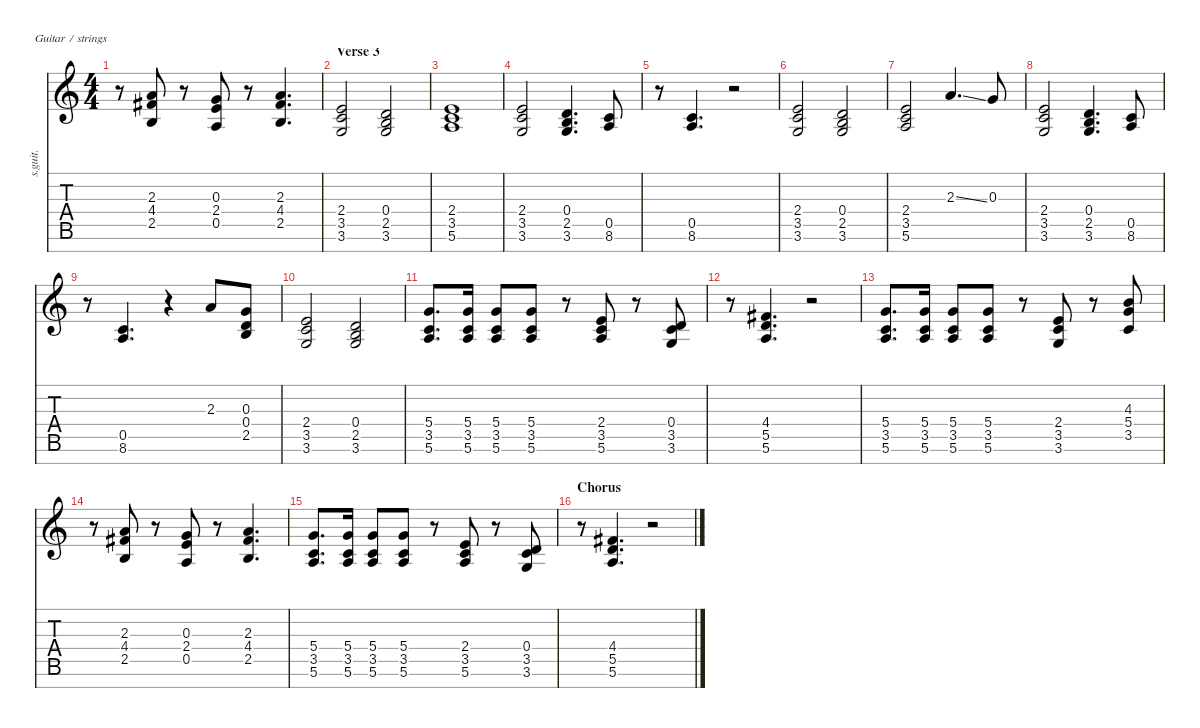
\defaultSystemsLayout 4
\hideDynamics
\bracketExtendMode nobrackets
\track ("John Paul Jones - Honher Electra RH" "s.guit.") {instrument electricpiano1}
\staff {score tabs}
\tuning (E4 B3 G3 D3 A2 E2 B1)
\displaytranspose 12
\ts (4 4)
\tempo (82 hide)
\clef g2
\ks c
r.8{dy mp} (2.3 4.4{acc #} 2.5).8{lyrics (0 "") lyrics (1 "") lyrics (2 "") lyrics (3 "") lyrics (4 "")} r.8 (0.3 2.4 0.5).8{lyrics (0 "") lyrics (1 "") lyrics (2 "") lyrics (3 "") lyrics (4 "")} r.8 (2.3 4.4{acc #} 2.5).4{d lyrics (0 "") lyrics (1 "") lyrics (2 "") lyrics (3 "") lyrics (4 "")} |
\section ("" "Verse 3")
(2.4 3.5 3.6).2{lyrics (0 "") lyrics (1 "") lyrics (2 "") lyrics (3 "") lyrics (4 "")} (0.4 2.5 3.6).2{lyrics (0 "") lyrics (1 "") lyrics (2 "") lyrics (3 "") lyrics (4 "")} |
(2.4 3.5 5.6).1{lyrics (0 "") lyrics (1 "") lyrics (2 "") lyrics (3 "") lyrics (4 "")} |
(2.4 3.5 3.6).2{lyrics (0 "") lyrics (1 "") lyrics (2 "") lyrics (3 "") lyrics (4 "")} (0.4 2.5 3.6).4{d lyrics (0 "") lyrics (1 "") lyrics (2 "") lyrics (3 "") lyrics (4 "")} (0.5 8.6).8{lyrics (0 "") lyrics (1 "") lyrics (2 "") lyrics (3 "") lyrics (4 "")} |
r.8 (0.5 8.6).4{d lyrics (0 "") lyrics (1 "") lyrics (2 "") lyrics (3 "") lyrics (4 "")} r.2 |
(2.4 3.5 3.6).2{lyrics (0 "") lyrics (1 "") lyrics (2 "") lyrics (3 "") lyrics (4 "")} (0.4 2.5 3.6).2{lyrics (0 "") lyrics (1 "") lyrics (2 "") lyrics (3 "") lyrics (4 "")} |
(2.4 3.5 5.6).2{lyrics (0 "") lyrics (1 "") lyrics (2 "") lyrics (3 "") lyrics (4 "")} 2.3{ss}.4{d lyrics (0 "") lyrics (1 "") lyrics (2 "") lyrics (3 "") lyrics (4 "")} 0.3.8{lyrics (0 "") lyrics (1 "") lyrics (2 "") lyrics (3 "") lyrics (4 "")} |
(2.4 3.5 3.6).2{lyrics (0 "") lyrics (1 "") lyrics (2 "") lyrics (3 "") lyrics (4 "")} (0.4 2.5 3.6).4{d lyrics (0 "") lyrics (1 "") lyrics (2 "") lyrics (3 "") lyrics (4 "")} (0.5 8.6).8{lyrics (0 "") lyrics (1 "") lyrics (2 "") lyrics (3 "") lyrics (4 "")} |
r.8 (0.5 8.6).4{d lyrics (0 "") lyrics (1 "") lyrics (2 "") lyrics (3 "") lyrics (4 "")} r.4 2.3.8{lyrics (0 "") lyrics (1 "") lyrics (2 "") lyrics (3 "") lyrics (4 "")} (0.3 0.4 2.5).8{lyrics (0 "") lyrics (1 "") lyrics (2 "") lyrics (3 "") lyrics (4 "")} |
(2.4 3.5 3.6).2{lyrics (0 "") lyrics (1 "") lyrics (2 "") lyrics (3 "") lyrics (4 "")} (0.4 2.5 3.6).2{lyrics (0 "") lyrics (1 "") lyrics (2 "") lyrics (3 "") lyrics (4 "")} |
\tempo (84 hide)
(5.4 3.5 5.6).8{d lyrics (0 "") lyrics (1 "") lyrics (2 "") lyrics (3 "") lyrics (4 "")} (5.6 3.5 5.4).16{lyrics (0 "") lyrics (1 "") lyrics (2 "") lyrics (3 "") lyrics (4 "")} (5.6 3.5 5.4).8{lyrics (0 "") lyrics (1 "") lyrics (2 "") lyrics (3 "") lyrics (4 "")} (5.6 3.5 5.4).8{lyrics (0 "") lyrics (1 "") lyrics (2 "") lyrics (3 "") lyrics (4 "")} r.8 (2.4 3.5 5.6).8{lyrics (0 "") lyrics (1 "") lyrics (2 "") lyrics (3 "") lyrics (4 "")} r.8 (0.4 3.5 3.6).8{lyrics (0 "") lyrics (1 "") lyrics (2 "") lyrics (3 "") lyrics (4 "")} |
r.8 (4.4{acc #} 5.5 5.6).4{d lyrics (0 "") lyrics (1 "") lyrics (2 "") lyrics (3 "") lyrics (4 "")} r.2 |
(5.4 3.5 5.6).8{d lyrics (0 "") lyrics (1 "") lyrics (2 "") lyrics (3 "") lyrics (4 "")} (5.6 3.5 5.4).16{lyrics (0 "") lyrics (1 "") lyrics (2 "") lyrics (3 "") lyrics (4 "")} (5.6 3.5 5.4).8{lyrics (0 "") lyrics (1 "") lyrics (2 "") lyrics (3 "") lyrics (4 "")} (5.6 3.5 5.4).8{lyrics (0 "") lyrics (1 "") lyrics (2 "") lyrics (3 "") lyrics (4 "")} r.8 (2.4 3.5 3.6).8{lyrics (0 "") lyrics (1 "") lyrics (2 "") lyrics (3 "") lyrics (4 "")} r.8 (4.3 5.4 3.5).8{lyrics (0 "") lyrics (1 "") lyrics (2 "") lyrics (3 "") lyrics (4 "")} |
r.8 (2.3 4.4{acc #} 2.5).8{lyrics (0 "") lyrics (1 "") lyrics (2 "") lyrics (3 "") lyrics (4 "")} r.8 (0.3 2.4 0.5).8{lyrics (0 "") lyrics (1 "") lyrics (2 "") lyrics (3 "") lyrics (4 "")} r.8 (2.3 4.4{acc #} 2.5).4{d lyrics (0 "") lyrics (1 "") lyrics (2 "") lyrics (3 "") lyrics (4 "")} |
(5.4 3.5 5.6).8{d lyrics (0 "") lyrics (1 "") lyrics (2 "") lyrics (3 "") lyrics (4 "")} (5.6 3.5 5.4).16{lyrics (0 "") lyrics (1 "") lyrics (2 "") lyrics (3 "") lyrics (4 "")} (5.6 3.5 5.4).8{lyrics (0 "") lyrics (1 "") lyrics (2 "") lyrics (3 "") lyrics (4 "")} (5.6 3.5 5.4).8{lyrics (0 "") lyrics (1 "") lyrics (2 "") lyrics (3 "") lyrics (4 "")} r.8 (2.4 3.5 5.6).8{lyrics (0 "") lyrics (1 "") lyrics (2 "") lyrics (3 "") lyrics (4 "")} r.8 (0.4 3.5 3.6).8{lyrics (0 "") lyrics (1 "") lyrics (2 "") lyrics (3 "") lyrics (4 "")} |
\section ("" "Chorus")
r.8 (4.4{acc #} 5.5 5.6).4{d lyrics (0 "") lyrics (1 "") lyrics (2 "") lyrics (3 "") lyrics (4 "")} r.2
